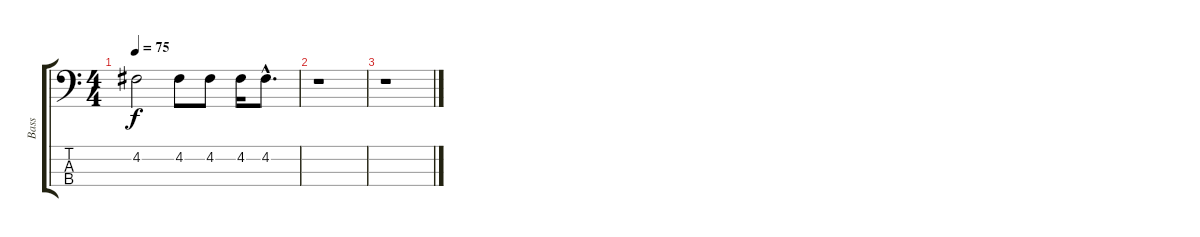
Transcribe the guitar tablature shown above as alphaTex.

\track ("Bass" "Bass") {instrument electricbassfinger}
\staff {score tabs}
\tuning (G2 D2 A1 E1) {hide}
\ts (4 4)
\tempo 75
\clef f4
\ks c
4.2.2{dy f} 4.2.8 4.2.8 4.2.16 4.2{hac}.8{d} |
r.1 |
r.1
